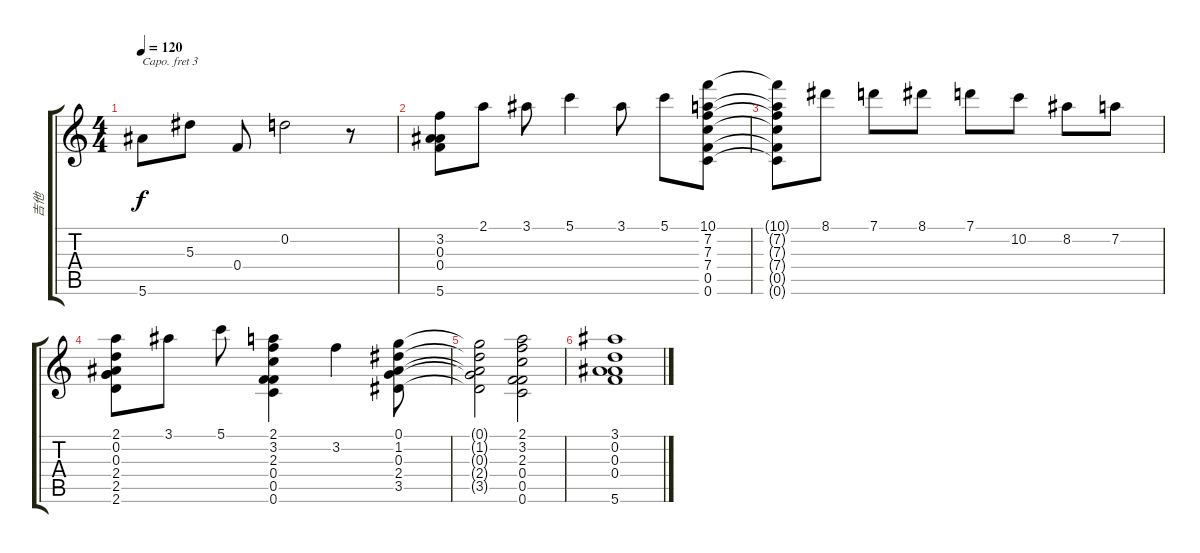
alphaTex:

\track ("吉他" "吉他") {instrument acousticguitarsteel}
\staff {score tabs}
\capo 3
\tuning (E4 B3 G3 D3 A2 D3) {hide}
\ts (4 4)
\tempo 120
\clef g2
\ks c
5.6.8{dy f} 5.3.8 0.4.8 0.2.2 r.8 |
(3.2 0.3 0.4 5.6).8 2.1.8 3.1.8 5.1.4 3.1.8 5.1.8 (10.1 7.2 7.3 7.4 0.5 0.6).8 |
(10.1{t} 7.2{t} 7.3{t} 7.4{t} 0.5{t} 0.6{t}).8 8.1.8 7.1.8 8.1.8 7.1.8 10.2.8 8.2.8 7.2.8 |
(2.1 0.2 0.3 2.4 2.5 2.6).8 3.1.8 5.1.8 (2.1 3.2 2.3 0.4 0.5 0.6).4 3.2.4 (0.1 1.2 0.3 2.4 3.5).8 |
(0.1{t} 1.2{t} 0.3{t} 2.4{t} 3.5{t}).2 (2.1 3.2 2.3 0.4 0.5 0.6).2 |
(3.1 0.2 0.3 0.4 5.6).1
